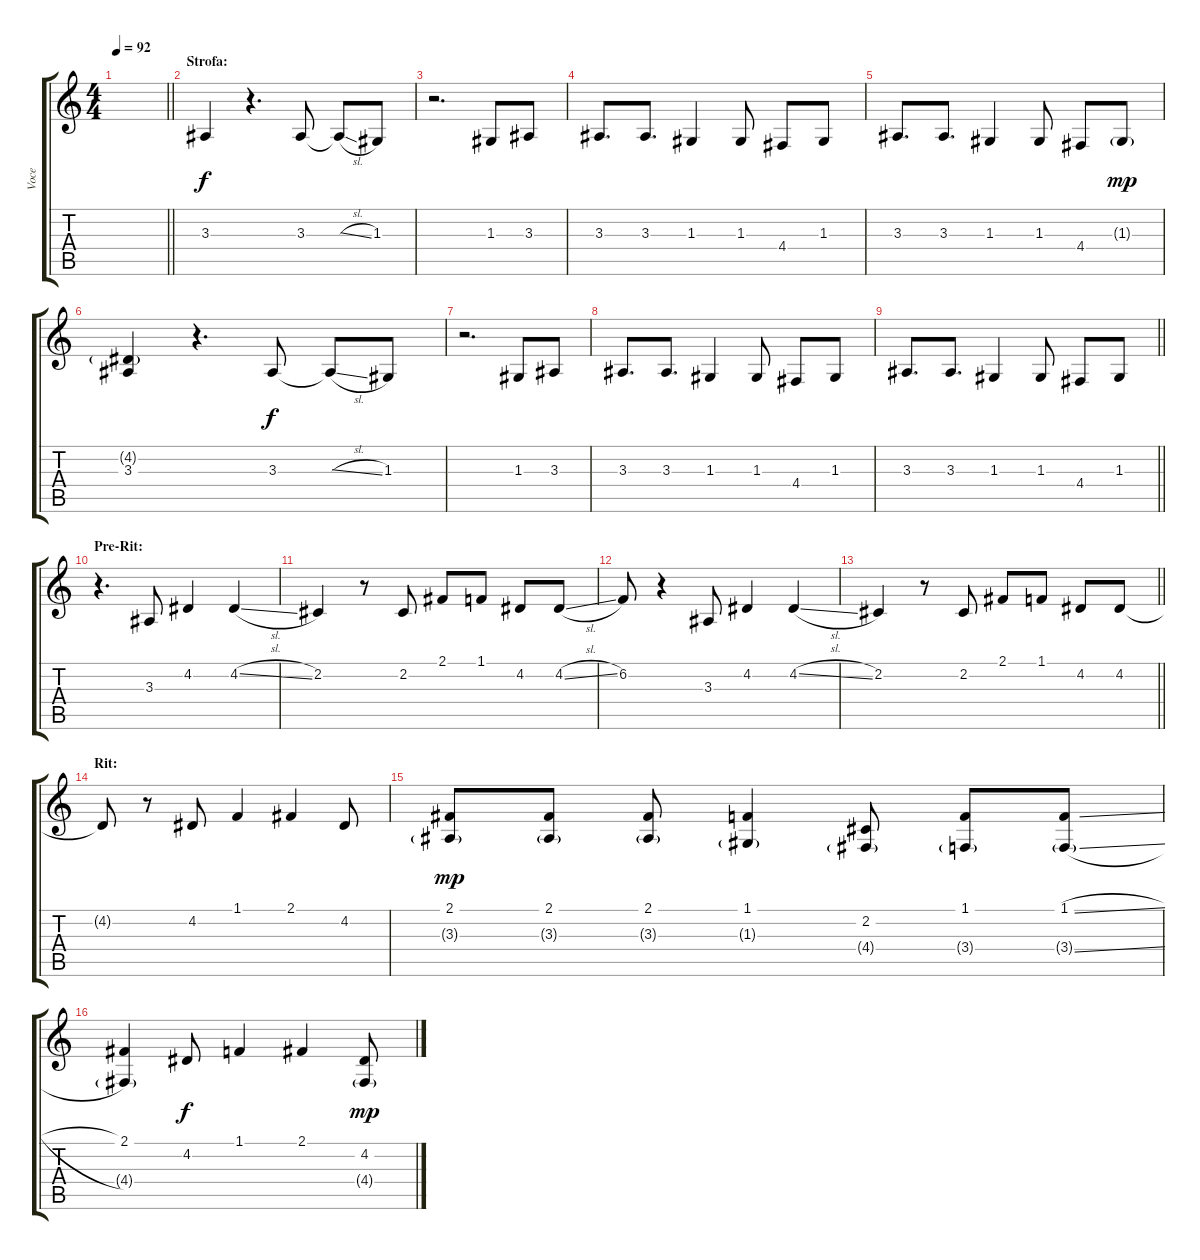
\track ("Voce" "Voce") {instrument clarinet}
\staff {score tabs}
\tuning (E4 B3 G3 D3 A2 E2) {hide}
\ts (4 4)
\tempo 92
\clef g2
\barLineRight lightlight
\ks c
|
\section ("" "Strofa:")
3.3.4 r.4{d} 3.3.8 3.3{sl t}.8 1.3.8 |
r.2{d} 1.3.8 3.3.8 |
3.3.8{d} 3.3.8{d} 1.3.4 1.3.8 4.4.8 1.3.8 |
3.3.8{d} 3.3.8{d} 1.3.4 1.3.8 4.4.8 1.3{g}.8{dy mp} |
(4.2{g} 3.3).4 r.4{d} 3.3.8{dy f} 3.3{sl t}.8 1.3.8 |
r.2{d} 1.3.8 3.3.8 |
3.3.8{d} 3.3.8{d} 1.3.4 1.3.8 4.4.8 1.3.8 |
\barLineRight lightlight
3.3.8{d} 3.3.8{d} 1.3.4 1.3.8 4.4.8 1.3.8 |
\section ("" "Pre-Rit:")
r.4{d} 3.3.8 4.2.4 4.2{sl}.4 |
2.2.4 r.8 2.2.8 2.1.8 1.1.8 4.2.8 4.2{sl}.8 |
6.2.8 r.4 3.3.8 4.2.4 4.2{sl}.4 |
\barLineRight lightlight
2.2.4 r.8 2.2.8 2.1.8 1.1.8 4.2.8 4.2.8 |
\section ("" "Rit:")
4.2{t}.8 r.8 4.2.8 1.1.4 2.1.4 4.2.8 |
(2.1 3.3{g}).8{dy mp} (2.1 3.3{g}).8 (2.1 3.3{g}).8 (1.1 1.3{g}).4 (2.2 4.4{g}).8 (1.1 3.4{g}).8 (1.1{sl} 3.4{sl g}).8 |
(2.1 4.4{g}).4 4.2.8{dy f} 1.1.4 2.1.4 (4.2 4.4{g}).8{dy mp}
